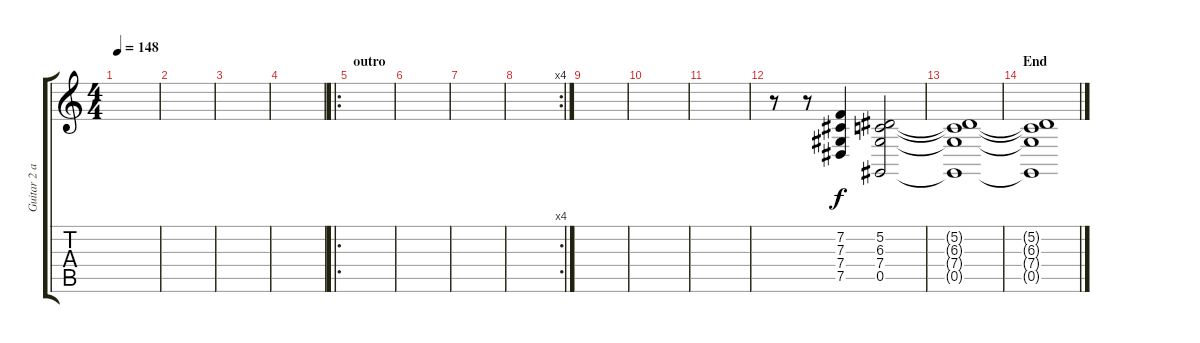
\track ("Guitar 2 and Synths" "Guitar 2 a") {instrument lead8bassandlead}
\staff {score tabs}
\tuning (Eb4 Bb3 Gb3 Db3 Ab2 Eb2) {hide}
\ts (4 4)
\tempo 148
\clef g2
\ks c
|
|
|
|
\ro
\section ("" "outro")
|
|
|
\rc 4
|
|
|
|
r.8 r.8 (7.2 7.3 7.4 7.5).4{volume 16 instrument lead8bassandlead} (5.2 6.3 7.4 0.5).2 |
(5.2{t} 6.3{t} 7.4{t} 0.5{t}).1{volume 0} |
\section ("" "End")
(5.2{t} 6.3{t} 7.4{t} 0.5{t}).1
